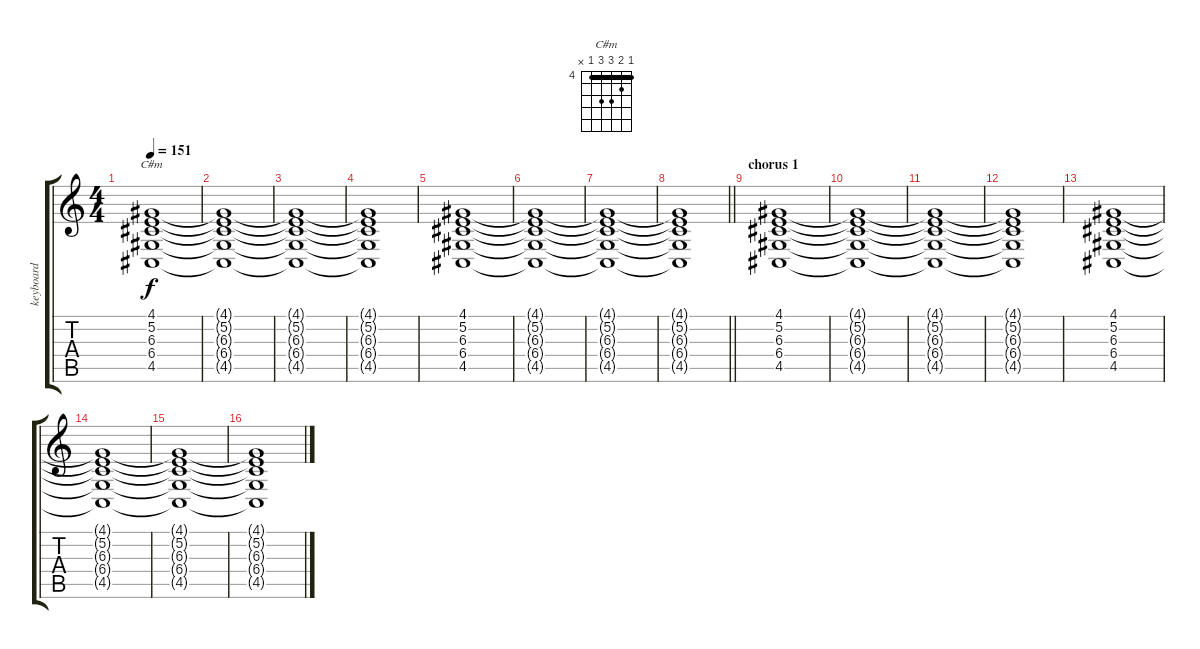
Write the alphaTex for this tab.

\track ("keyboard" "keyboard") {instrument choiraahs}
\staff {score tabs}
\tuning (E4 B3 G3 D3 A2 E2) {hide}
\chord ("C#m" 4 5 6 6 4 x) {firstfret 4 barre 4}
\ts (4 4)
\tempo 151
\clef g2
\ks c
(4.1 5.2 6.3 6.4 4.5).1{ch "C#m" dy f} |
(4.1{t} 5.2{t} 6.3{t} 6.4{t} 4.5{t}).1 |
(4.1{t} 5.2{t} 6.3{t} 6.4{t} 4.5{t}).1 |
(4.1{t} 5.2{t} 6.3{t} 6.4{t} 4.5{t}).1 |
(4.1 5.2 6.3 6.4 4.5).1 |
(4.1{t} 5.2{t} 6.3{t} 6.4{t} 4.5{t}).1 |
(4.1{t} 5.2{t} 6.3{t} 6.4{t} 4.5{t}).1 |
\barLineRight lightlight
(4.1{t} 5.2{t} 6.3{t} 6.4{t} 4.5{t}).1 |
\section ("" "chorus 1")
(4.1 5.2 6.3 6.4 4.5).1 |
(4.1{t} 5.2{t} 6.3{t} 6.4{t} 4.5{t}).1 |
(4.1{t} 5.2{t} 6.3{t} 6.4{t} 4.5{t}).1 |
(4.1{t} 5.2{t} 6.3{t} 6.4{t} 4.5{t}).1 |
(4.1 5.2 6.3 6.4 4.5).1 |
(4.1{t} 5.2{t} 6.3{t} 6.4{t} 4.5{t}).1 |
(4.1{t} 5.2{t} 6.3{t} 6.4{t} 4.5{t}).1 |
(4.1{t} 5.2{t} 6.3{t} 6.4{t} 4.5{t}).1
